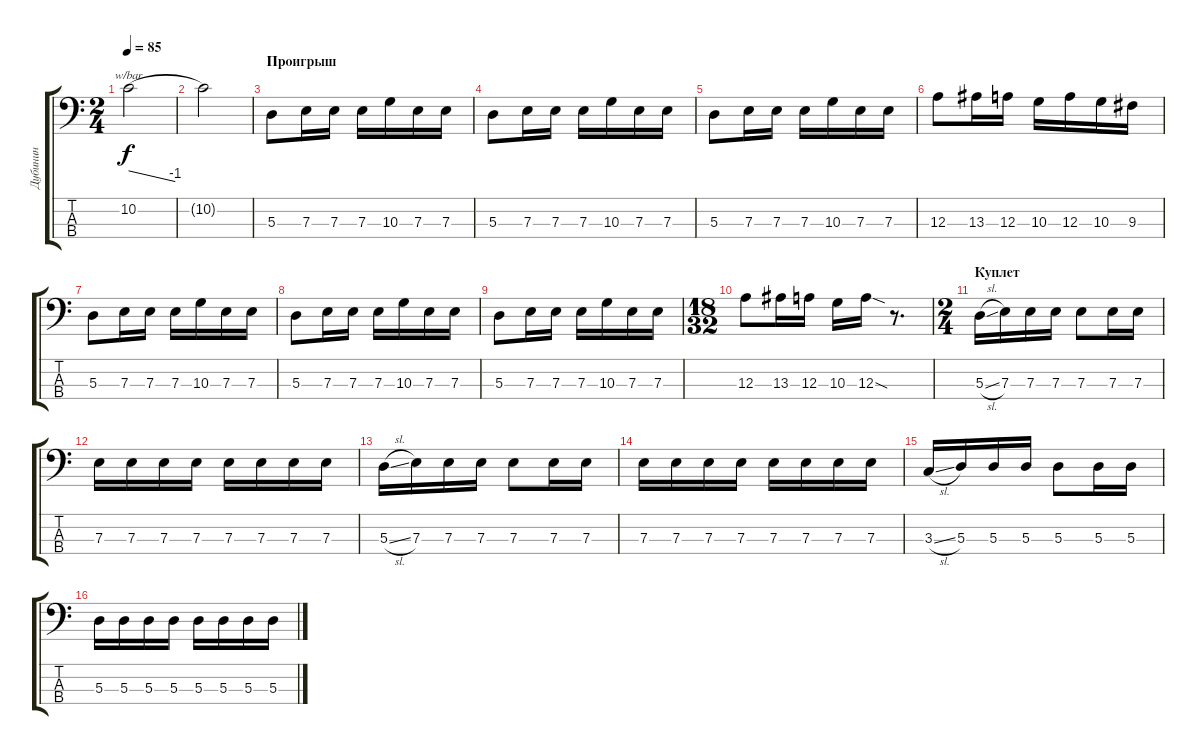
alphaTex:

\track ("Дубинин" "Дубинин") {instrument electricbassfinger}
\staff {score tabs}
\tuning (G2 D2 A1 E1) {hide}
\ts (2 4)
\tempo 85
\clef f4
\ks c
10.2.2{tbe (dive default 0 0 60 -4) dy f} |
10.2{t}.2 |
\section ("" "Проигрыш")
5.3.8 7.3.16 7.3.16 7.3.16 10.3.16 7.3.16 7.3.16 |
5.3.8 7.3.16 7.3.16 7.3.16 10.3.16 7.3.16 7.3.16 |
5.3.8 7.3.16 7.3.16 7.3.16 10.3.16 7.3.16 7.3.16 |
12.3.8 13.3.16 12.3.16 10.3.16 12.3.16 10.3.16 9.3.16 |
5.3.8 7.3.16 7.3.16 7.3.16 10.3.16 7.3.16 7.3.16 |
5.3.8 7.3.16 7.3.16 7.3.16 10.3.16 7.3.16 7.3.16 |
5.3.8 7.3.16 7.3.16 7.3.16 10.3.16 7.3.16 7.3.16 |
\ts (18 32)
12.3.8 13.3.16 12.3.16 10.3.16 12.3{sod}.16 r.8{d} |
\ts (2 4)
\section ("" "Куплет")
5.3{sl}.16 7.3.16 7.3.16 7.3.16 7.3.8 7.3.16 7.3.16 |
7.3.16 7.3.16 7.3.16 7.3.16 7.3.16 7.3.16 7.3.16 7.3.16 |
5.3{sl}.16 7.3.16 7.3.16 7.3.16 7.3.8 7.3.16 7.3.16 |
7.3.16 7.3.16 7.3.16 7.3.16 7.3.16 7.3.16 7.3.16 7.3.16 |
3.3{sl}.16 5.3.16 5.3.16 5.3.16 5.3.8 5.3.16 5.3.16 |
5.3.16 5.3.16 5.3.16 5.3.16 5.3.16 5.3.16 5.3.16 5.3.16
